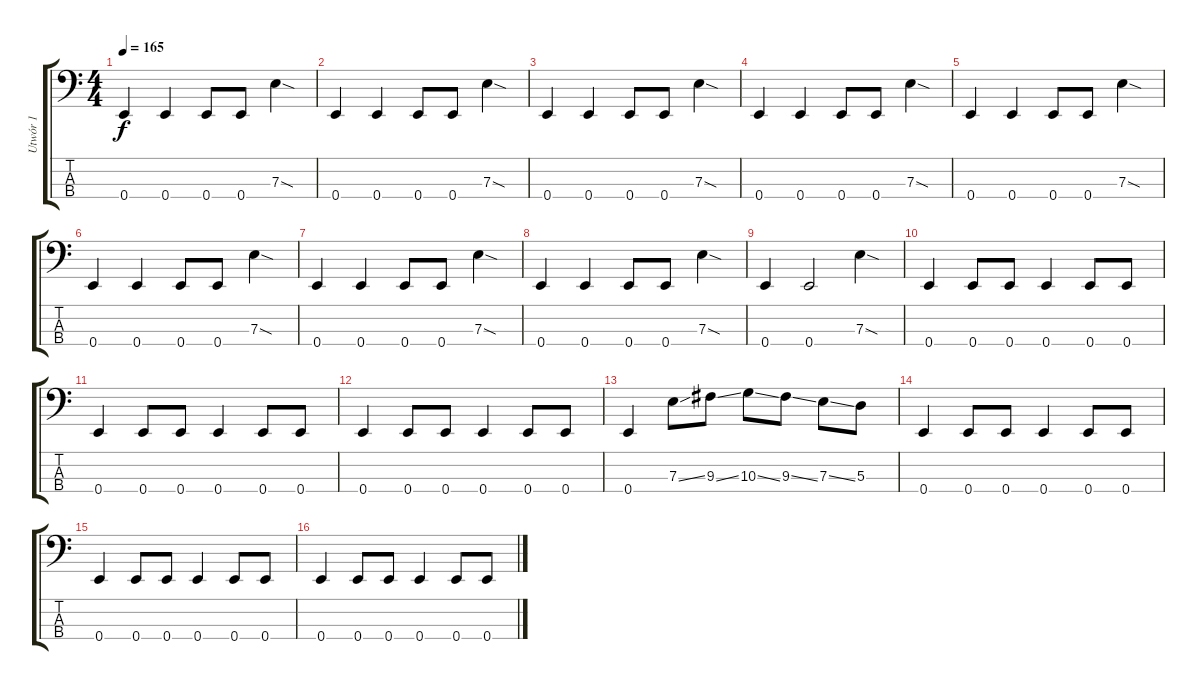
\track ("Utwór 1" "Utwór 1") {instrument electricbasspick}
\staff {score tabs}
\tuning (G2 D2 A1 E1) {hide}
\ts (4 4)
\tempo 165
\clef f4
\ks c
0.4.4{dy f} 0.4.4 0.4.8 0.4.8 7.3{sod}.4 |
0.4.4 0.4.4 0.4.8 0.4.8 7.3{sod}.4 |
0.4.4 0.4.4 0.4.8 0.4.8 7.3{sod}.4 |
0.4.4 0.4.4 0.4.8 0.4.8 7.3{sod}.4 |
0.4.4 0.4.4 0.4.8 0.4.8 7.3{sod}.4 |
0.4.4 0.4.4 0.4.8 0.4.8 7.3{sod}.4 |
0.4.4 0.4.4 0.4.8 0.4.8 7.3{sod}.4 |
0.4.4 0.4.4 0.4.8 0.4.8 7.3{sod}.4 |
0.4.4 0.4.2 7.3{sod}.4 |
0.4.4 0.4.8 0.4.8 0.4.4 0.4.8 0.4.8 |
0.4.4 0.4.8 0.4.8 0.4.4 0.4.8 0.4.8 |
0.4.4 0.4.8 0.4.8 0.4.4 0.4.8 0.4.8 |
0.4.4 7.3{ss}.8 9.3{ss}.8 10.3{ss}.8 9.3{ss}.8 7.3{ss}.8 5.3.8 |
0.4.4 0.4.8 0.4.8 0.4.4 0.4.8 0.4.8 |
0.4.4 0.4.8 0.4.8 0.4.4 0.4.8 0.4.8 |
0.4.4 0.4.8 0.4.8 0.4.4 0.4.8 0.4.8
